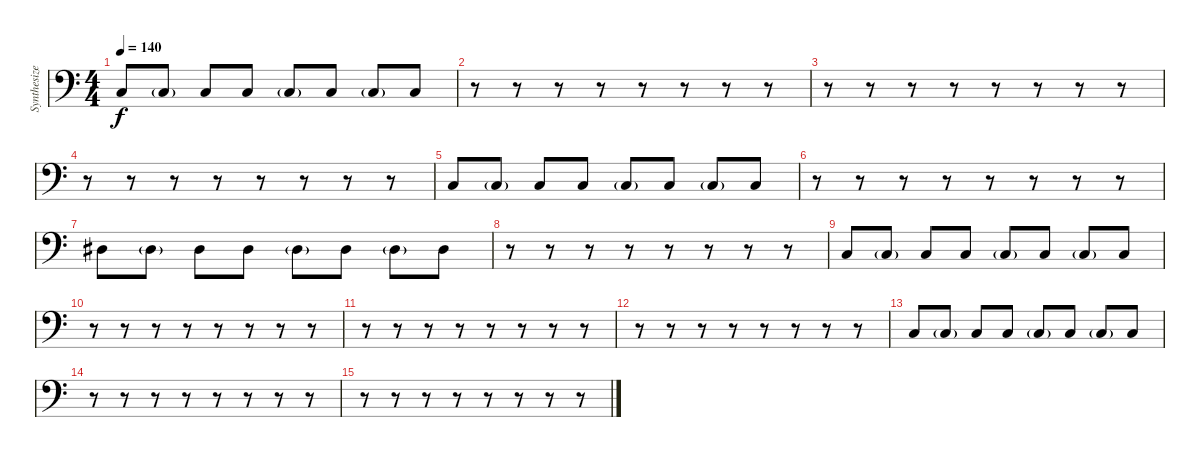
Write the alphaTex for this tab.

\track ("Synthesizer" "Synthesize") {instrument synthbass1}
\staff {score}
\tuning (E4 B3 G3 D3 A2 E2 B1) {hide}
\ts (4 4)
\tempo 140
\clef f4
\ks c
1.7.8{dy f instrument synthbass1} 1.7{g}.8 1.7.8 1.7.8 1.7{g}.8 1.7.8 1.7{g}.8 1.7.8 |
r.8 r.8 r.8 r.8 r.8 r.8 r.8 r.8 |
r.8 r.8 r.8 r.8 r.8 r.8 r.8 r.8 |
r.8 r.8 r.8 r.8 r.8 r.8 r.8 r.8 |
1.7.8 1.7{g}.8 1.7.8 1.7.8 1.7{g}.8 1.7.8 1.7{g}.8 1.7.8 |
r.8 r.8 r.8 r.8 r.8 r.8 r.8 r.8 |
4.7.8 4.7{g}.8 4.7.8 4.7.8 4.7{g}.8 4.7.8 4.7{g}.8 4.7.8 |
r.8 r.8 r.8 r.8 r.8 r.8 r.8 r.8 |
1.7.8 1.7{g}.8 1.7.8 1.7.8 1.7{g}.8 1.7.8 1.7{g}.8 1.7.8 |
r.8 r.8 r.8 r.8 r.8 r.8 r.8 r.8 |
r.8 r.8 r.8 r.8 r.8 r.8 r.8 r.8 |
r.8 r.8 r.8 r.8 r.8 r.8 r.8 r.8 |
1.7.8 1.7{g}.8 1.7.8 1.7.8 1.7{g}.8 1.7.8 1.7{g}.8 1.7.8 |
r.8 r.8 r.8 r.8 r.8 r.8 r.8 r.8 |
r.8 r.8 r.8 r.8 r.8 r.8 r.8 r.8
